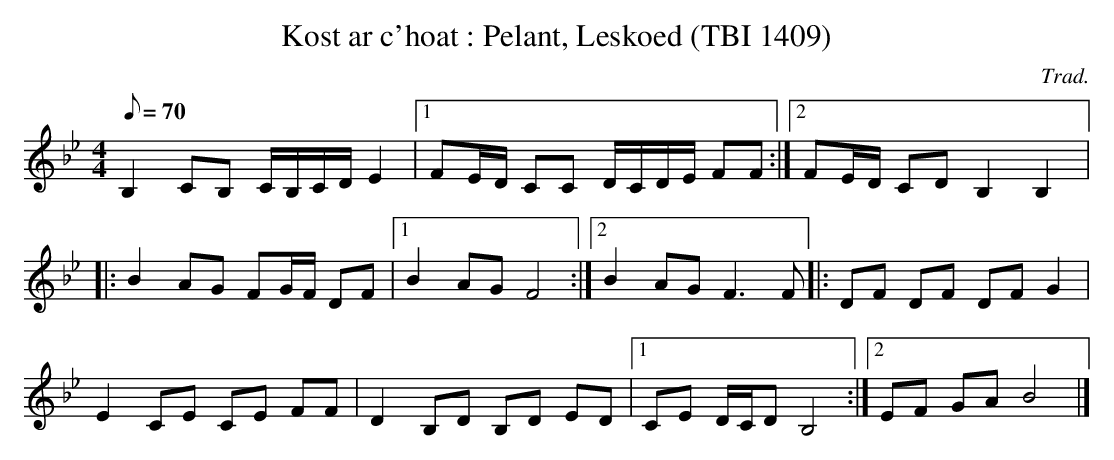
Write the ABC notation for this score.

X:1
T:Kost ar c'hoat : Pelant, Leskoed (TBI 1409)
C:Trad.
M:4/4
Q:70
K:Bb
B,2 CB, C/B,/C/D/ E2 |1 FE/D/ CC D/C/D/E/ FF :|2 FE/D/ CD B,2 B,2 |:
B2 AG FG/F/ DF |1 B2 AG F4 :|2 B2 AG F3 F |: DF DF DF G2 |
E2 CE CE FF | D2 B,D B,D ED |1 CE D/C/D B,4 :|2 EF GA B4 |]
